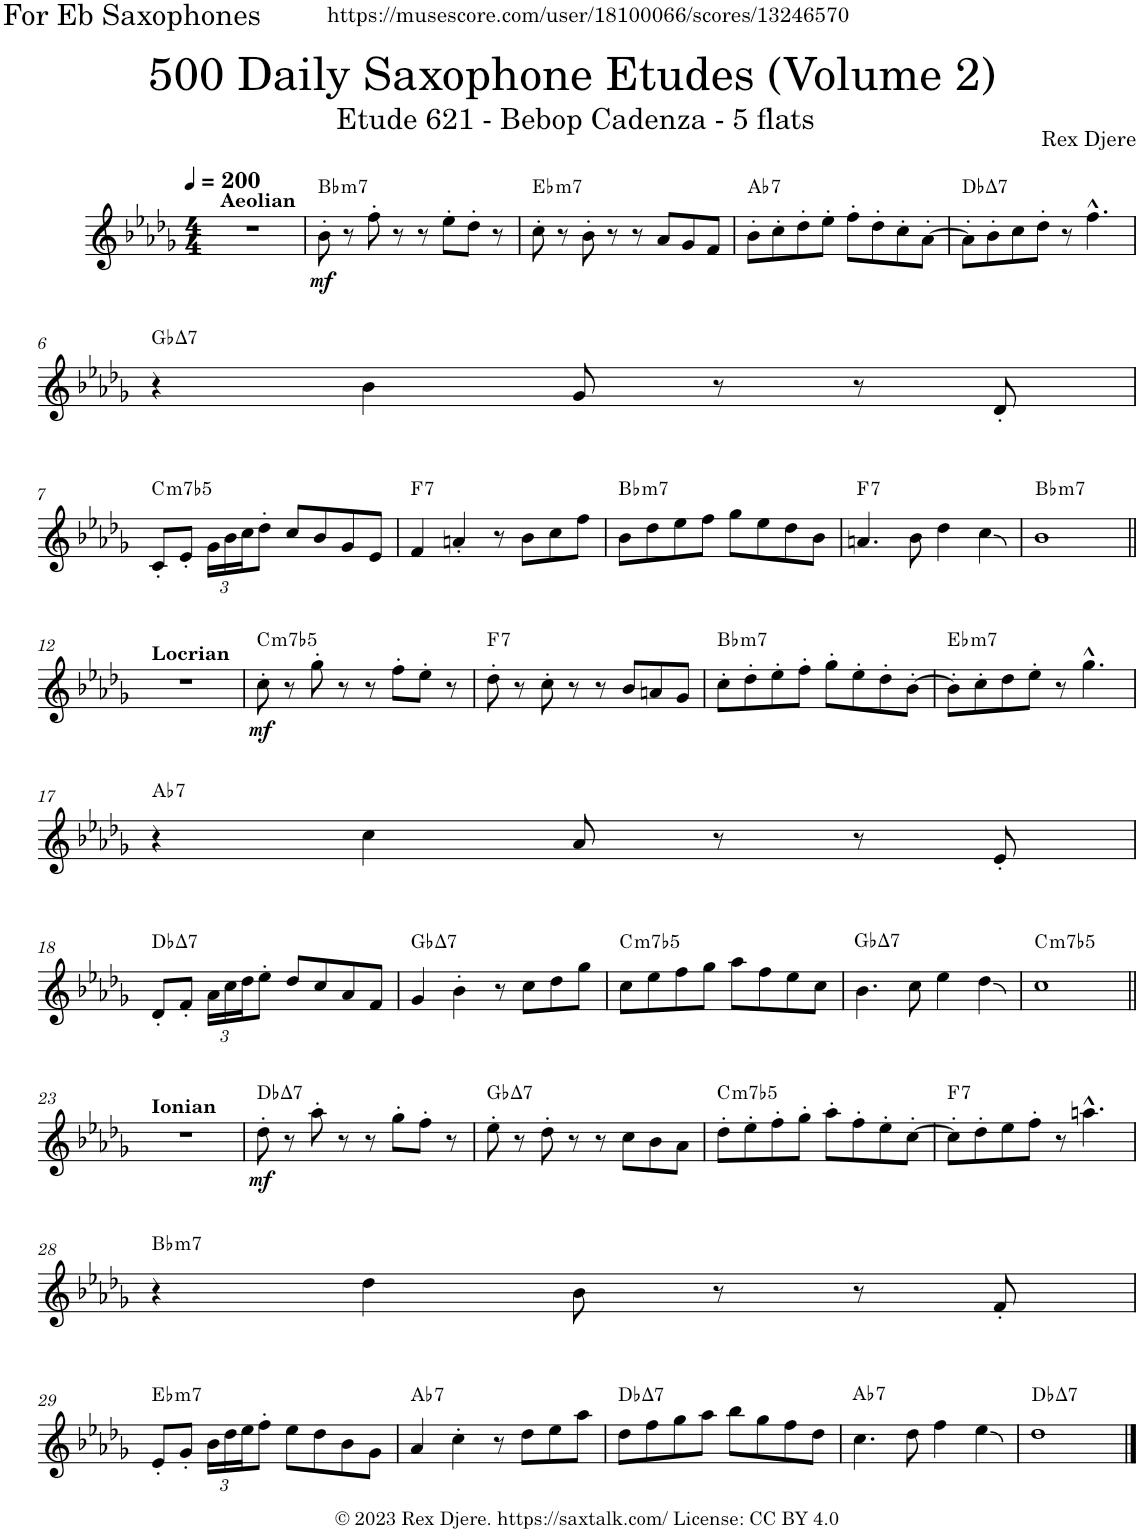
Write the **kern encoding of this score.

**kern	**dynam	**harte
*part1	*part1	*part1
*staff1	*staff1	*
*I"Alto Saxophone	*	*
*I'A. Sax.	*	*
*clefG2	*	*
*Trd5c9	*	*
*k[b-e-a-d-g-]	*	*
*M4/4	*	*
*MM200	*	*
=1	=1	=1
!LO:TX:a:B:t=Aeolian	!	!
1r	.	.
=2	=2	=2
!	!LO:DY:b	!LO:H:kt=m7
8b-'\	mf	Bb:min7
8r	.	.
8ff'\	.	.
8r	.	.
8r	.	.
8ee-'\L	.	.
8dd-'\J	.	.
8r	.	.
=3	=3	=3
!	!	!LO:H:kt=m7
8cc'\	.	Eb:min7
8r	.	.
8b-'\	.	.
8r	.	.
8r	.	.
8a-/L	.	.
8g-/	.	.
8f/J	.	.
=4	=4	=4
!	!	!LO:H:kt=7
8b-'\L	.	Ab:7
8cc'\	.	.
8dd-'\	.	.
8ee-'\J	.	.
8ff'\L	.	.
8dd-'\	.	.
8cc'\	.	.
[8a-'\J	.	.
=5	=5	=5
!	!	!LO:H:kt=7
8a-'\L]	.	Db:maj7
8b-'\	.	.
8cc\	.	.
8dd-'\J	.	.
8r	.	.
4.ff^^\	.	.
!!LO:LB:g=z
=6	=6	=6
!	!	!LO:H:kt=7
4r	.	Gb:maj7
4b-\	.	.
8g-/	.	.
8r	.	.
8r	.	.
8d-'/	.	.
!!LO:LB:g=z
=7	=7	=7
!	!	!LO:H:kt=m7b5
8c'/L	.	C:hdim7
8e-'/J	.	.
*Xbrackettup	*	*
24g-\LL	.	.
24b-\	.	.
24cc\J	.	.
8dd-'\J	.	.
8cc/L	.	.
8b-/	.	.
8g-/	.	.
8e-/J	.	.
=8	=8	=8
!	!	!LO:H:kt=7
4f/	.	F:7
4an'/	.	.
8r	.	.
8b-\L	.	.
8cc\	.	.
8ff\J	.	.
=9	=9	=9
!	!	!LO:H:kt=m7
8b-\L	.	Bb:min7
8dd-\	.	.
8ee-\	.	.
8ff\J	.	.
8gg-\L	.	.
8ee-\	.	.
8dd-\	.	.
8b-\J	.	.
=10	=10	=10
!	!	!LO:H:kt=7
4.an/	.	F:7
8b-\	.	.
4dd-\	.	.
4cc\	.	.
=11	=11	=11
!	!	!LO:H:kt=m7
1b-	.	Bb:min7
!!LO:LB:g=z
=12||	=12||	=12||
!LO:TX:a:B:t=Locrian	!	!
1r	.	.
=13	=13	=13
!	!LO:DY:b	!LO:H:kt=m7b5
8cc'\	mf	C:hdim7
8r	.	.
8gg-'\	.	.
8r	.	.
8r	.	.
8ff'\L	.	.
8ee-'\J	.	.
8r	.	.
=14	=14	=14
!	!	!LO:H:kt=7
8dd-'\	.	F:7
8r	.	.
8cc'\	.	.
8r	.	.
8r	.	.
8b-/L	.	.
8an/	.	.
8g-/J	.	.
=15	=15	=15
!	!	!LO:H:kt=m7
8cc'\L	.	Bb:min7
8dd-'\	.	.
8ee-'\	.	.
8ff'\J	.	.
8gg-'\L	.	.
8ee-'\	.	.
8dd-'\	.	.
[8b-'\J	.	.
=16	=16	=16
!	!	!LO:H:kt=m7
8b-'\L]	.	Eb:min7
8cc'\	.	.
8dd-\	.	.
8ee-'\J	.	.
8r	.	.
4.gg-^^\	.	.
!!LO:LB:g=z
=17	=17	=17
!	!	!LO:H:kt=7
4r	.	Ab:7
4cc\	.	.
8a-/	.	.
8r	.	.
8r	.	.
8e-'/	.	.
!!LO:LB:g=z
=18	=18	=18
!	!	!LO:H:kt=7
8d-'/L	.	Db:maj7
8f'/J	.	.
24a-\LL	.	.
24cc\	.	.
24dd-\J	.	.
8ee-'\J	.	.
8dd-/L	.	.
8cc/	.	.
8a-/	.	.
8f/J	.	.
=19	=19	=19
!	!	!LO:H:kt=7
4g-/	.	Gb:maj7
4b-'\	.	.
8r	.	.
8cc\L	.	.
8dd-\	.	.
8gg-\J	.	.
=20	=20	=20
!	!	!LO:H:kt=m7b5
8cc\L	.	C:hdim7
8ee-\	.	.
8ff\	.	.
8gg-\J	.	.
8aa-\L	.	.
8ff\	.	.
8ee-\	.	.
8cc\J	.	.
=21	=21	=21
!	!	!LO:H:kt=7
4.b-\	.	Gb:maj7
8cc\	.	.
4ee-\	.	.
4dd-\	.	.
=22	=22	=22
!	!	!LO:H:kt=m7b5
1cc	.	C:hdim7
!!LO:LB:g=z
=23||	=23||	=23||
!LO:TX:a:B:t=Ionian	!	!
1r	.	.
=24	=24	=24
!	!LO:DY:b	!LO:H:kt=7
8dd-'\	mf	Db:maj7
8r	.	.
8aa-'\	.	.
8r	.	.
8r	.	.
8gg-'\L	.	.
8ff'\J	.	.
8r	.	.
=25	=25	=25
!	!	!LO:H:kt=7
8ee-'\	.	Gb:maj7
8r	.	.
8dd-'\	.	.
8r	.	.
8r	.	.
8cc\L	.	.
8b-\	.	.
8a-\J	.	.
=26	=26	=26
!	!	!LO:H:kt=m7b5
8dd-'\L	.	C:hdim7
8ee-'\	.	.
8ff'\	.	.
8gg-'\J	.	.
8aa-'\L	.	.
8ff'\	.	.
8ee-'\	.	.
[8cc'\J	.	.
=27	=27	=27
!	!	!LO:H:kt=7
8cc'\L]	.	F:7
8dd-'\	.	.
8ee-\	.	.
8ff'\J	.	.
8r	.	.
4.aan^^\	.	.
!!LO:LB:g=z
=28	=28	=28
!	!	!LO:H:kt=m7
4r	.	Bb:min7
4dd-\	.	.
8b-\	.	.
8r	.	.
8r	.	.
8f'/	.	.
!!LO:LB:g=z
=29	=29	=29
!	!	!LO:H:kt=m7
8e-'/L	.	Eb:min7
8g-'/J	.	.
24b-\LL	.	.
24dd-\	.	.
24ee-\J	.	.
8ff'\J	.	.
8ee-\L	.	.
8dd-\	.	.
8b-\	.	.
8g-\J	.	.
=30	=30	=30
!	!	!LO:H:kt=7
4a-/	.	Ab:7
4cc'\	.	.
8r	.	.
8dd-\L	.	.
8ee-\	.	.
8aa-\J	.	.
=31	=31	=31
!	!	!LO:H:kt=7
8dd-\L	.	Db:maj7
8ff\	.	.
8gg-\	.	.
8aa-\J	.	.
8bb-\L	.	.
8gg-\	.	.
8ff\	.	.
8dd-\J	.	.
=32	=32	=32
!	!	!LO:H:kt=7
4.cc\	.	Ab:7
8dd-\	.	.
4ff\	.	.
4ee-\	.	.
=33	=33	=33
!	!	!LO:H:kt=7
1dd-	.	Db:maj7
==	==	==
*-	*-	*-
